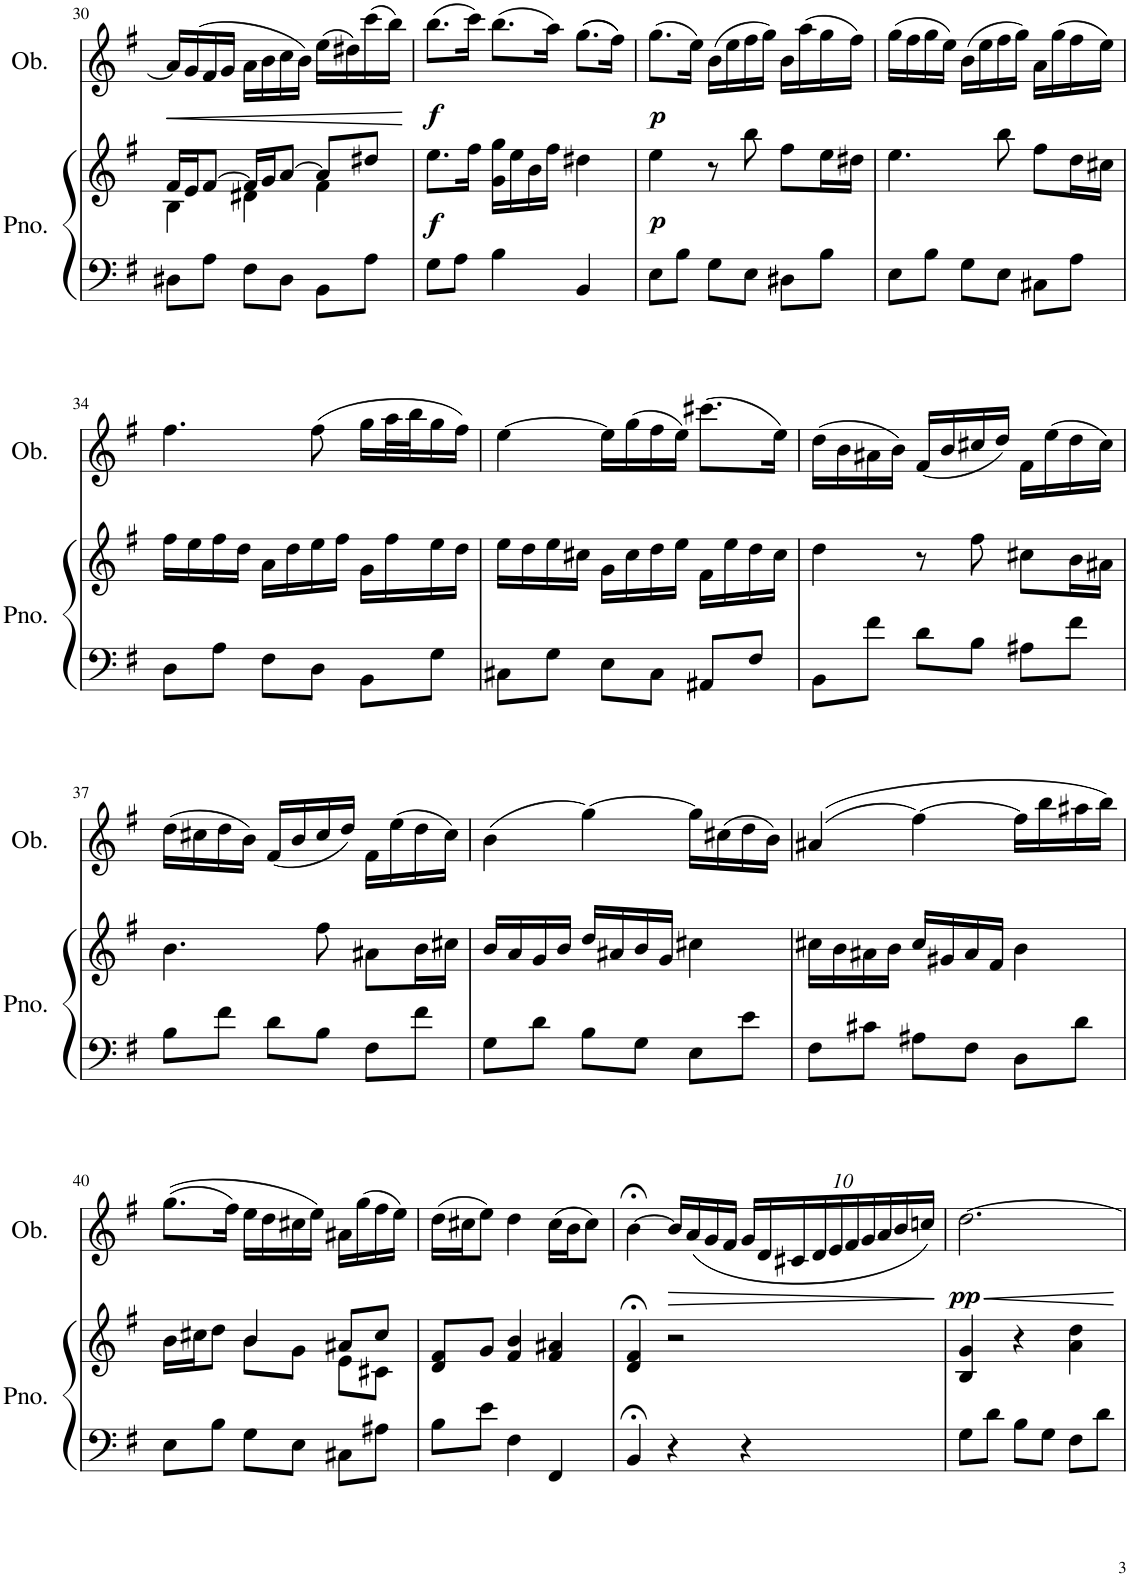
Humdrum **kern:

**kern	**kern	**dynam	**kern	**dynam
*part2	*part2	*part2	*part1	*part1
*staff3	*staff2	*staff2/3	*staff1	*staff1
*I"Piano	*	*	*I"Oboe	*
*I'Pno.	*	*	*I'Ob.	*
!!LO:PB:g=z
*clefF4	*clefG2	*	*clefG2	*
*k[f#]	*k[f#]	*	*k[f#]	*
*M3/4	*M3/4	*	*M3/4	*
=30	=30	=30	=30	=30
*	*^	*	*	*
!	!	!	!	!	!LO:HP:b
8D#X\L	16f#/LL	4B\	.	16a/LL]	<
.	16e/J	.	.	(16g/	.
8A\J	[8f#/J	.	.	16f#/	.
.	.	.	.	16g/JJ	.
8F#\L	16f#/LL]	4d#X\	.	16a\LL	.
.	16g/J	.	.	16b\	.
8D#\J	[8a/J	.	.	16cc\	.
.	.	.	.	16b\JJ)	.
8BB\L	8a/L]	4f#\	.	(16ee\LL	.
.	.	.	.	16dd#X\)	.
8A\J	8dd#X/J	.	.	(16ccc\	.
.	.	.	.	16bb\JJ)	.
*	*v	*v	*	*	*
.	.	.	.	[
=31	=31	=31	=31	=31
!	!	!LO:DY:b	!	!LO:DY:b
8G\L	8.ee\L	f	(8.bb\L	f
8A\J	.	.	.	.
.	16ff#\Jk	.	16ccc\Jk)	.
4B\	16g\ 16gg\LL	.	(8.bb\L	.
.	16ee\	.	.	.
.	16b\	.	.	.
.	16ff#\JJ	.	16aa\Jk)	.
4BB/	4dd#X\	.	((8.gg\L	.
.	.	.	16ff#\Jk))	.
=32	=32	=32	=32	=32
!	!	!LO:DY:b	!	!LO:DY:b
8E\L	4ee\	p	(8.gg\L	p
8B\J	.	.	.	.
.	.	.	16ee\Jk)	.
8G\L	8r	.	(16b\LL	.
.	.	.	16ee\	.
8E\J	8bb\	.	16ff#\	.
.	.	.	16gg\JJ)	.
8D#X\L	8ff#\L	.	16b\LL	.
.	.	.	(16aa\	.
8B\J	16ee\L	.	16gg\	.
.	16dd#X\JJ	.	16ff#\JJ)	.
=33	=33	=33	=33	=33
8E\L	4.ee\	.	(16gg\LL	.
.	.	.	16ff#\	.
8B\J	.	.	16gg\	.
.	.	.	16ee\JJ)	.
8G\L	.	.	(16b\LL	.
.	.	.	16ee\	.
8E\J	8bb\	.	16ff#\	.
.	.	.	16gg\JJ)	.
8C#X\L	8ff#\L	.	16a\LL	.
.	.	.	(16gg\	.
8A\J	16dd\L	.	16ff#\	.
.	16cc#X\JJ	.	16ee\JJ)	.
!!LO:LB:g=z
=34	=34	=34	=34	=34
8D\L	16ff#\LL	.	4.ff#\	.
.	16ee\	.	.	.
8A\J	16ff#\	.	.	.
.	16dd\JJ	.	.	.
8F#\L	16a\LL	.	.	.
.	16dd\	.	.	.
8D\J	16ee\	.	(8ff#\	.
.	16ff#\JJ	.	.	.
8BB\L	16g\LL	.	16gg\LL	.
.	16ff#\	.	32aa\L	.
.	.	.	32bb\J	.
8G\J	16ee\	.	16gg\	.
.	16dd\JJ	.	16ff#\JJ)	.
=35	=35	=35	=35	=35
8C#X\L	16ee\LL	.	[4ee\	.
.	16dd\	.	.	.
8G\J	16ee\	.	.	.
.	16cc#X\JJ	.	.	.
8E\L	16g\LL	.	16ee\LL]	.
.	16cc#\	.	(16gg\	.
8C#\J	16dd\	.	16ff#\	.
.	16ee\JJ	.	16ee\JJ)	.
8AA#X/L	16f#\LL	.	(8.ccc#X\L	.
.	16ee\	.	.	.
8F#/J	16dd\	.	.	.
.	16cc#\JJ	.	16ee\Jk)	.
=36	=36	=36	=36	=36
8BB\L	4dd\	.	(16dd\LL	.
.	.	.	16b\	.
8f#\J	.	.	16a#X\	.
.	.	.	16b\JJ)	.
8d\L	8r	.	(16f#/LL	.
.	.	.	16b/	.
8B\J	8ff#\	.	16cc#X/	.
.	.	.	16dd/JJ)	.
8A#X\L	8cc#X\L	.	16f#\LL	.
.	.	.	(16ee\	.
8f#\J	16b\L	.	16dd\	.
.	16a#X\JJ	.	16cc#\JJ)	.
!!LO:LB:g=z
=37	=37	=37	=37	=37
8B\L	4.b\	.	(16dd\LL	.
.	.	.	16cc#X\	.
8f#\J	.	.	16dd\	.
.	.	.	16b\JJ)	.
8d\L	.	.	(16f#/LL	.
.	.	.	16b/	.
8B\J	8ff#\	.	16cc#/	.
.	.	.	16dd/JJ)	.
8F#\L	8a#X\L	.	16f#\LL	.
.	.	.	(16ee\	.
8f#\J	16b\L	.	16dd\	.
.	16cc#X\JJ	.	16cc#\JJ)	.
=38	=38	=38	=38	=38
8G\L	16b/LL	.	(4b\	.
.	16a/	.	.	.
8d\J	16g/	.	.	.
.	16b/JJ	.	.	.
8B\L	16dd/LL	.	[4gg\)	.
.	16a#X/	.	.	.
8G\J	16b/	.	.	.
.	16g/JJ	.	.	.
8E\L	4cc#X\	.	16gg\LL]	.
.	.	.	(16cc#X\	.
8e\J	.	.	16dd\	.
.	.	.	16b\JJ)	.
=39	=39	=39	=39	=39
8F#\L	16cc#X\LL	.	((4a#X/	.
.	16b\	.	.	.
8c#X\J	16a#X\	.	.	.
.	16b\JJ	.	.	.
8A#X\L	16cc#/LL	.	[4ff#\)	.
.	16g#X/	.	.	.
8F#\J	16a#/	.	.	.
.	16f#/JJ	.	.	.
8D\L	4b\	.	16ff#\LL]	.
.	.	.	16bb\	.
8d\J	.	.	16aa#X\	.
.	.	.	16bb\JJ)	.
!!LO:LB:g=z
=40	=40	=40	=40	=40
*	*^	*	*	*
8E\L	16b\LL	4ryy	.	((8.gg\L	.
.	16cc#X\J	.	.	.	.
8B\J	8dd\J	.	.	.	.
.	.	.	.	16ff#\Jk)	.
8G\L	4b/	8b\L	.	16ee\LL	.
.	.	.	.	16dd\	.
8E\J	.	8g\J	.	16cc#X\	.
.	.	.	.	16ee\JJ)	.
8C#X\L	8a#X/L	8e\L	.	16a#X\LL	.
.	.	.	.	(16gg\	.
8A#X\J	8cc#/J	8c#X\J	.	16ff#\	.
.	.	.	.	16ee\JJ)	.
*	*v	*v	*	*	*
=41	=41	=41	=41	=41
8B\L	8d/ 8f#/L	.	(16dd\LL	.
.	.	.	16cc#X\J	.
8e\J	8g/J	.	8ee\J)	.
4F#\	4f#/ 4b/	.	4dd\	.
4FF#/	4f#/ 4a#X/	.	(16cc#\LL	.
.	.	.	16b\J	.
.	.	.	8cc#\J)	.
=42	=42	=42	=42	=42
4BB;</	4d/;< 4f#/;<	.	[4b;<\	.
!	!	!	!	!LO:HP:b
4r	2r	.	16b/LL]	>
.	.	.	(16a/	.
.	.	.	16g/	.
.	.	.	16f#/JJ	.
*	*	*	*Xbrackettup	*
4r	.	.	40g/LL	.
.	.	.	40d/	.
.	.	.	40c#X/	.
.	.	.	40d/	.
.	.	.	40e/	.
.	.	.	40f#/	.
.	.	.	40g/	.
.	.	.	40a/	.
.	.	.	40b/	.
.	.	.	40ccn/JJ)	.
.	.	.	.	]
=43	=43	=43	=43	=43
!	!	!	!	!LO:HP:b
!	!	!	!	!LO:DY:n=1:b
8G\L	4B/ 4g/	.	[2.dd\	< pp
8d\J	.	.	.	.
8B\L	4r	.	.	.
8G\J	.	.	.	.
8F#\L	4a\ 4dd\	.	.	.
8d\J	.	.	.	.
.	.	.	.	[
=	=	=	=	=
*-	*-	*-	*-	*-
